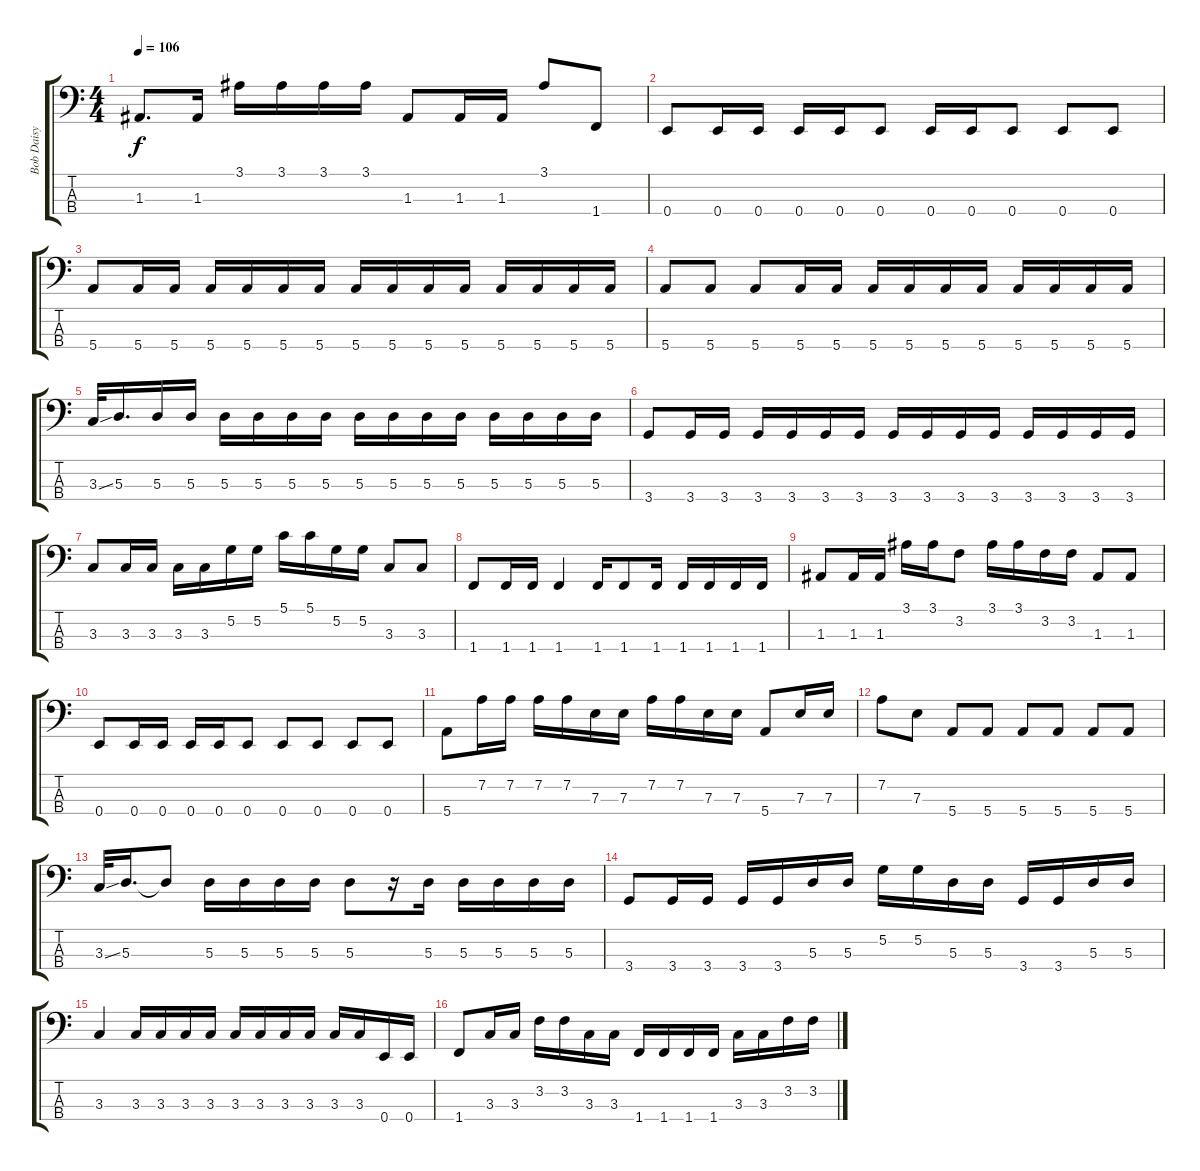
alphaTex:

\track ("Bob Daisy" "Bob Daisy") {instrument electricbassfinger}
\staff {score tabs}
\tuning (G2 D2 A1 E1) {hide}
\ts (4 4)
\tempo 106
\clef f4
\ks c
1.3.8{d dy f} 1.3.16 3.1.16 3.1.16 3.1.16 3.1.16 1.3.8 1.3.16 1.3.16 3.1.8 1.4.8 |
0.4.8 0.4.16 0.4.16 0.4.16 0.4.16 0.4.8 0.4.16 0.4.16 0.4.8 0.4.8 0.4.8 |
5.4.8 5.4.16 5.4.16 5.4.16 5.4.16 5.4.16 5.4.16 5.4.16 5.4.16 5.4.16 5.4.16 5.4.16 5.4.16 5.4.16 5.4.16 |
5.4.8 5.4.8 5.4.8 5.4.16 5.4.16 5.4.16 5.4.16 5.4.16 5.4.16 5.4.16 5.4.16 5.4.16 5.4.16 |
3.3{ss}.32 5.3.16{d} 5.3.16 5.3.16 5.3.16 5.3.16 5.3.16 5.3.16 5.3.16 5.3.16 5.3.16 5.3.16 5.3.16 5.3.16 5.3.16 5.3.16 |
3.4.8 3.4.16 3.4.16 3.4.16 3.4.16 3.4.16 3.4.16 3.4.16 3.4.16 3.4.16 3.4.16 3.4.16 3.4.16 3.4.16 3.4.16 |
3.3.8 3.3.16 3.3.16 3.3.16 3.3.16 5.2.16 5.2.16 5.1.16 5.1.16 5.2.16 5.2.16 3.3.8 3.3.8 |
1.4.8 1.4.16 1.4.16 1.4.4 1.4.16 1.4.8 1.4.16 1.4.16 1.4.16 1.4.16 1.4.16 |
1.3.8 1.3.16 1.3.16 3.1.16 3.1.16 3.2.8 3.1.16 3.1.16 3.2.16 3.2.16 1.3.8 1.3.8 |
0.4.8 0.4.16 0.4.16 0.4.16 0.4.16 0.4.8 0.4.8 0.4.8 0.4.8 0.4.8 |
5.4.8 7.2.16 7.2.16 7.2.16 7.2.16 7.3.16 7.3.16 7.2.16 7.2.16 7.3.16 7.3.16 5.4.8 7.3.16 7.3.16 |
7.2.8 7.3.8 5.4.8 5.4.8 5.4.8 5.4.8 5.4.8 5.4.8 |
3.3{ss}.32 5.3.16{d} 5.3{t}.8 5.3.16 5.3.16 5.3.16 5.3.16 5.3.8 r.16 5.3.16 5.3.16 5.3.16 5.3.16 5.3.16 |
3.4.8 3.4.16 3.4.16 3.4.16 3.4.16 5.3.16 5.3.16 5.2.16 5.2.16 5.3.16 5.3.16 3.4.16 3.4.16 5.3.16 5.3.16 |
3.3.4 3.3.16 3.3.16 3.3.16 3.3.16 3.3.16 3.3.16 3.3.16 3.3.16 3.3.16 3.3.16 0.4.16 0.4.16 |
1.4.8 3.3.16 3.3.16 3.2.16 3.2.16 3.3.16 3.3.16 1.4.16 1.4.16 1.4.16 1.4.16 3.3.16 3.3.16 3.2.16 3.2.16
